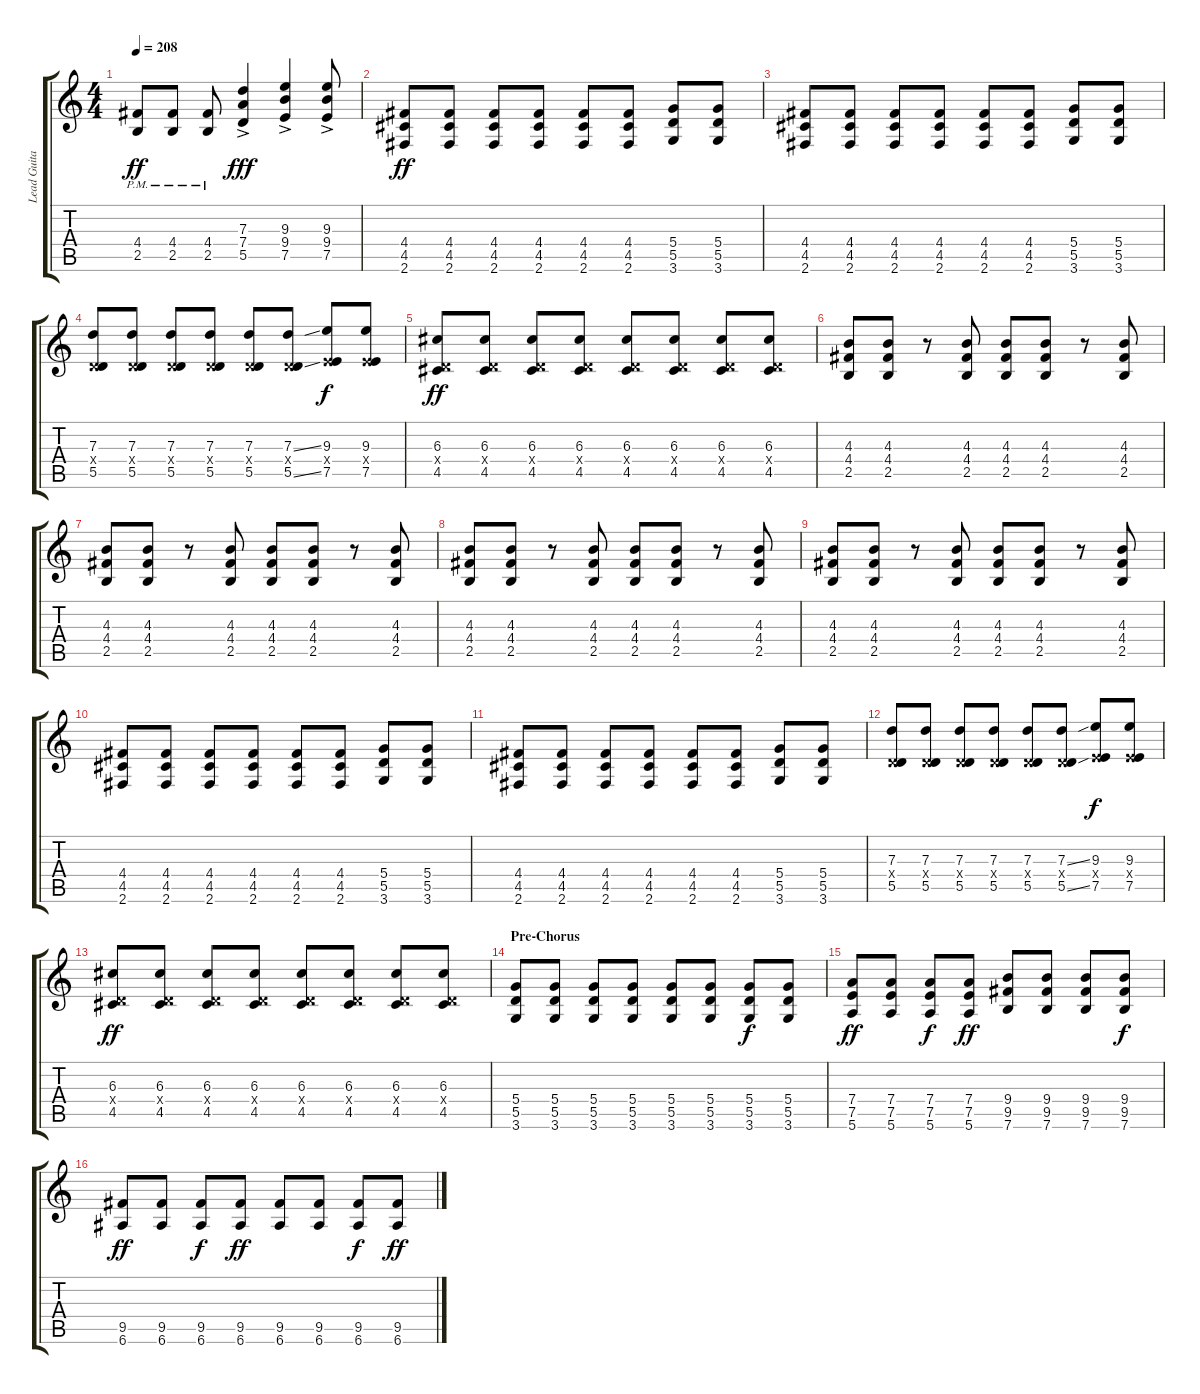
\track ("Lead Guitar" "Lead Guita") {instrument distortionguitar}
\staff {score tabs}
\tuning (E4 B3 G3 D3 A2 E2) {hide}
\ts (4 4)
\tempo 208
\clef g2
\ks c
(4.4{pm} 2.5{pm}).8{dy ff} (4.4{pm} 2.5{pm}).8 (4.4{pm} 2.5{pm}).8 (7.3{ac} 7.4{ac} 5.5{ac}).4{dy fff} (9.3{ac} 9.4{ac} 7.5{ac}).4 (9.3{ac} 9.4{ac} 7.5{ac}).8 |
(4.4 4.5 2.6).8{dy ff} (4.4 4.5 2.6).8 (4.4 4.5 2.6).8 (4.4 4.5 2.6).8 (4.4 4.5 2.6).8 (4.4 4.5 2.6).8 (5.4 5.5 3.6).8 (5.4 5.5 3.6).8 |
(4.4 4.5 2.6).8 (4.4 4.5 2.6).8 (4.4 4.5 2.6).8 (4.4 4.5 2.6).8 (4.4 4.5 2.6).8 (4.4 4.5 2.6).8 (5.4 5.5 3.6).8 (5.4 5.5 3.6).8 |
(7.3 0.4{x} 5.5).8 (7.3 0.4{x} 5.5).8 (7.3 0.4{x} 5.5).8 (7.3 0.4{x} 5.5).8 (7.3 0.4{x} 5.5).8 (7.3{ss} 0.4{x} 5.5{ss}).8 (9.3 2.4{x} 7.5).8{dy f} (9.3 2.4{x} 7.5).8 |
(6.3 0.4{x} 4.5).8{dy ff} (6.3 0.4{x} 4.5).8 (6.3 0.4{x} 4.5).8 (6.3 0.4{x} 4.5).8 (6.3 0.4{x} 4.5).8 (6.3 0.4{x} 4.5).8 (6.3 0.4{x} 4.5).8 (6.3 0.4{x} 4.5).8 |
(4.3 4.4 2.5).8 (4.3 4.4 2.5).8 r.8 (4.3 4.4 2.5).8 (4.3 4.4 2.5).8 (4.3 4.4 2.5).8 r.8 (4.3 4.4 2.5).8 |
(4.3 4.4 2.5).8 (4.3 4.4 2.5).8 r.8 (4.3 4.4 2.5).8 (4.3 4.4 2.5).8 (4.3 4.4 2.5).8 r.8 (4.3 4.4 2.5).8 |
(4.3 4.4 2.5).8 (4.3 4.4 2.5).8 r.8 (4.3 4.4 2.5).8 (4.3 4.4 2.5).8 (4.3 4.4 2.5).8 r.8 (4.3 4.4 2.5).8 |
(4.3 4.4 2.5).8 (4.3 4.4 2.5).8 r.8 (4.3 4.4 2.5).8 (4.3 4.4 2.5).8 (4.3 4.4 2.5).8 r.8 (4.3 4.4 2.5).8 |
(4.4 4.5 2.6).8 (4.4 4.5 2.6).8 (4.4 4.5 2.6).8 (4.4 4.5 2.6).8 (4.4 4.5 2.6).8 (4.4 4.5 2.6).8 (5.4 5.5 3.6).8 (5.4 5.5 3.6).8 |
(4.4 4.5 2.6).8 (4.4 4.5 2.6).8 (4.4 4.5 2.6).8 (4.4 4.5 2.6).8 (4.4 4.5 2.6).8 (4.4 4.5 2.6).8 (5.4 5.5 3.6).8 (5.4 5.5 3.6).8 |
(7.3 0.4{x} 5.5).8 (7.3 0.4{x} 5.5).8 (7.3 0.4{x} 5.5).8 (7.3 0.4{x} 5.5).8 (7.3 0.4{x} 5.5).8 (7.3{ss} 0.4{x} 5.5{ss}).8 (9.3 2.4{x} 7.5).8{dy f} (9.3 2.4{x} 7.5).8 |
(6.3 0.4{x} 4.5).8{dy ff} (6.3 0.4{x} 4.5).8 (6.3 0.4{x} 4.5).8 (6.3 0.4{x} 4.5).8 (6.3 0.4{x} 4.5).8 (6.3 0.4{x} 4.5).8 (6.3 0.4{x} 4.5).8 (6.3 0.4{x} 4.5).8 |
\section ("" "Pre-Chorus")
(5.4 5.5 3.6).8 (5.4 5.5 3.6).8 (5.4 5.5 3.6).8 (5.4 5.5 3.6).8 (5.4 5.5 3.6).8 (5.4 5.5 3.6).8 (5.4 5.5 3.6).8{dy f} (5.4 5.5 3.6).8 |
(7.4 7.5 5.6).8{dy ff} (7.4 7.5 5.6).8 (7.4 7.5 5.6).8{dy f} (7.4 7.5 5.6).8{dy ff} (9.4 9.5 7.6).8 (9.4 9.5 7.6).8 (9.4 9.5 7.6).8 (9.4 9.5 7.6).8{dy f} |
(9.5 6.6).8{dy ff} (9.5 6.6).8 (9.5 6.6).8{dy f} (9.5 6.6).8{dy ff} (9.5 6.6).8 (9.5 6.6).8 (9.5 6.6).8{dy f} (9.5 6.6).8{dy ff}
